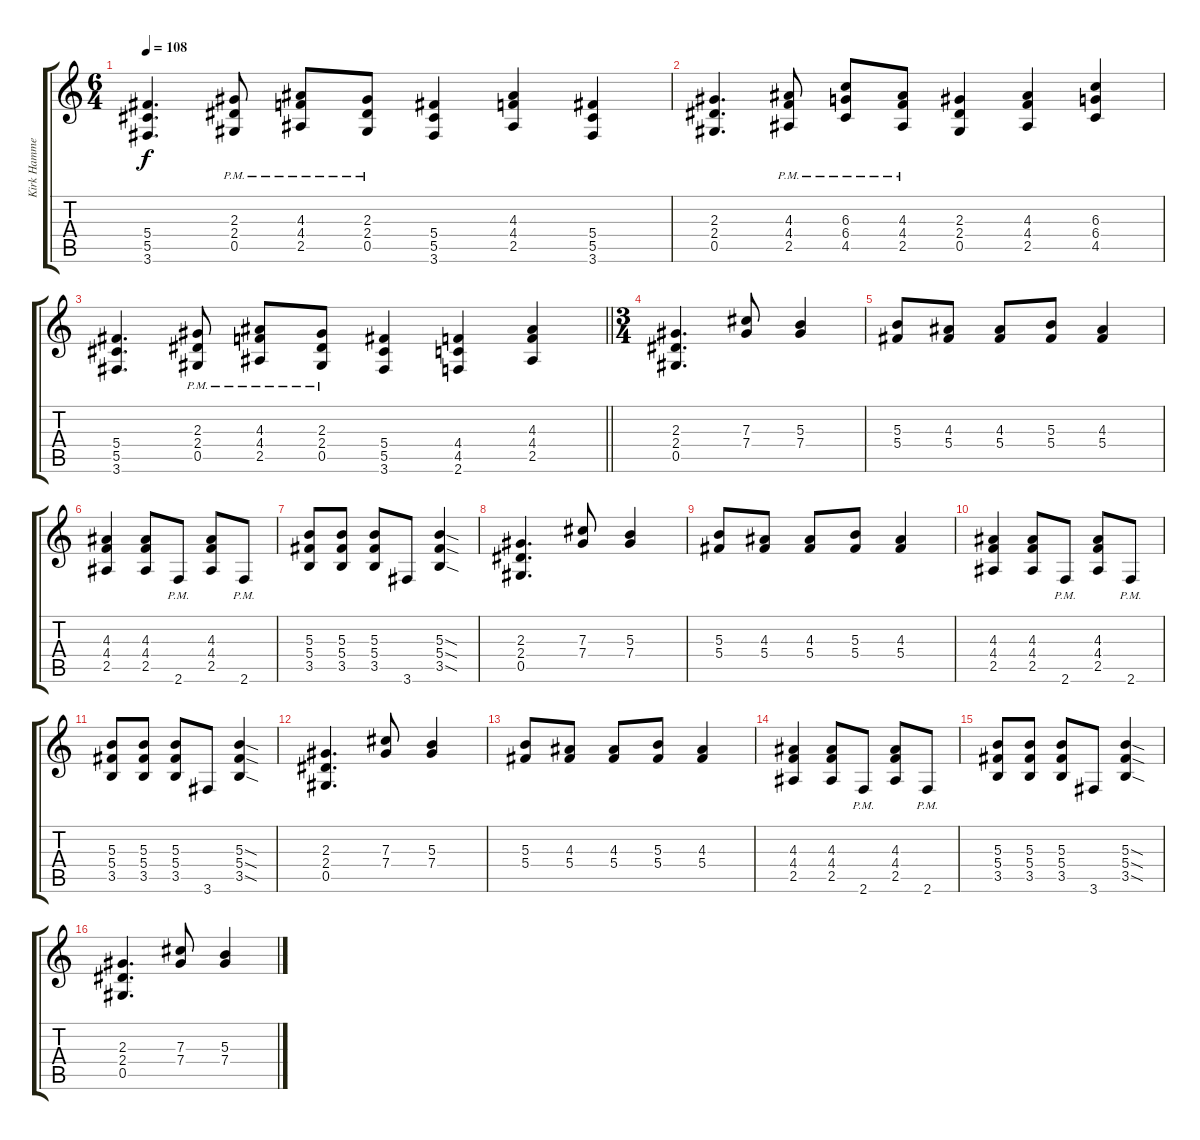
\track ("Kirk Hammet" "Kirk Hamme") {instrument electricguitarclean}
\staff {score tabs}
\tuning (Eb4 Bb3 Gb3 Db3 Ab2 Eb2) {hide}
\ts (6 4)
\tempo 108
\clef g2
\ks c
(5.4 5.5 3.6).4{d dy f} (2.3{pm} 2.4{pm} 0.5{pm}).8 (4.3{pm} 4.4{pm} 2.5{pm}).8 (2.3{pm} 2.4{pm} 0.5{pm}).8 (5.4 5.5 3.6).4 (4.3 4.4 2.5).4 (5.4 5.5 3.6).4 |
(2.3 2.4 0.5).4{d} (4.3{pm} 4.4{pm} 2.5{pm}).8 (6.3{pm} 6.4{pm} 4.5{pm}).8 (4.3{pm} 4.4{pm} 2.5{pm}).8 (2.3 2.4 0.5).4 (4.3 4.4 2.5).4 (6.3 6.4 4.5).4 |
\barLineRight lightlight
(5.4 5.5 3.6).4{d} (2.3{pm} 2.4{pm} 0.5{pm}).8 (4.3{pm} 4.4{pm} 2.5{pm}).8 (2.3{pm} 2.4{pm} 0.5{pm}).8 (5.4 5.5 3.6).4 (4.4 4.5 2.6).4 (4.3 4.4 2.5).4 |
\ts (3 4)
(2.3 2.4 0.5).4{d} (7.3 7.4).8 (5.3 7.4).4 |
(5.3 5.4).8 (4.3 5.4).8 (4.3 5.4).8 (5.3 5.4).8 (4.3 5.4).4 |
(4.3 4.4 2.5).4 (4.3 4.4 2.5).8 2.6{pm}.8 (4.3 4.4 2.5).8 2.6{pm}.8 |
(5.3 5.4 3.5).8 (5.3 5.4 3.5).8 (5.3 5.4 3.5).8 3.6.8 (5.3{sod} 5.4{sod} 3.5{sod}).4 |
(2.3 2.4 0.5).4{d} (7.3 7.4).8 (5.3 7.4).4 |
(5.3 5.4).8 (4.3 5.4).8 (4.3 5.4).8 (5.3 5.4).8 (4.3 5.4).4 |
(4.3 4.4 2.5).4 (4.3 4.4 2.5).8 2.6{pm}.8 (4.3 4.4 2.5).8 2.6{pm}.8 |
(5.3 5.4 3.5).8 (5.3 5.4 3.5).8 (5.3 5.4 3.5).8 3.6.8 (5.3{sod} 5.4{sod} 3.5{sod}).4 |
(2.3 2.4 0.5).4{d} (7.3 7.4).8 (5.3 7.4).4 |
(5.3 5.4).8 (4.3 5.4).8 (4.3 5.4).8 (5.3 5.4).8 (4.3 5.4).4 |
(4.3 4.4 2.5).4 (4.3 4.4 2.5).8 2.6{pm}.8 (4.3 4.4 2.5).8 2.6{pm}.8 |
(5.3 5.4 3.5).8 (5.3 5.4 3.5).8 (5.3 5.4 3.5).8 3.6.8 (5.3{sod} 5.4{sod} 3.5{sod}).4 |
(2.3 2.4 0.5).4{d} (7.3 7.4).8 (5.3 7.4).4
